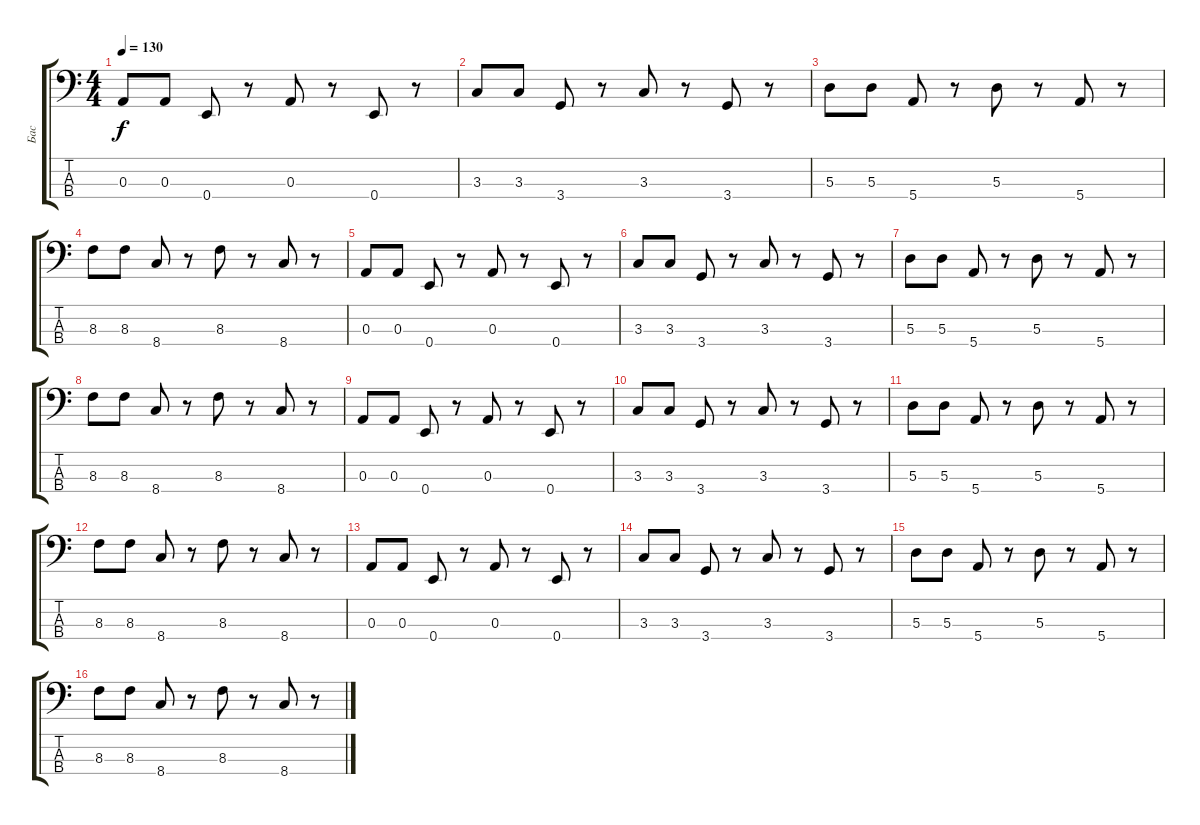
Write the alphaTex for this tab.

\track ("Бас" "Бас") {instrument synthbass1}
\staff {score tabs}
\tuning (G2 D2 A1 E1) {hide}
\ts (4 4)
\tempo 130
\clef f4
\ks c
0.3.8{dy f} 0.3.8 0.4.8 r.8 0.3.8 r.8 0.4.8 r.8 |
3.3.8 3.3.8 3.4.8 r.8 3.3.8 r.8 3.4.8 r.8 |
5.3.8 5.3.8 5.4.8 r.8 5.3.8 r.8 5.4.8 r.8 |
8.3.8 8.3.8 8.4.8 r.8 8.3.8 r.8 8.4.8 r.8 |
0.3.8 0.3.8 0.4.8 r.8 0.3.8 r.8 0.4.8 r.8 |
3.3.8 3.3.8 3.4.8 r.8 3.3.8 r.8 3.4.8 r.8 |
5.3.8 5.3.8 5.4.8 r.8 5.3.8 r.8 5.4.8 r.8 |
8.3.8 8.3.8 8.4.8 r.8 8.3.8 r.8 8.4.8 r.8 |
0.3.8 0.3.8 0.4.8 r.8 0.3.8 r.8 0.4.8 r.8 |
3.3.8 3.3.8 3.4.8 r.8 3.3.8 r.8 3.4.8 r.8 |
5.3.8 5.3.8 5.4.8 r.8 5.3.8 r.8 5.4.8 r.8 |
8.3.8 8.3.8 8.4.8 r.8 8.3.8 r.8 8.4.8 r.8 |
0.3.8 0.3.8 0.4.8 r.8 0.3.8 r.8 0.4.8 r.8 |
3.3.8 3.3.8 3.4.8 r.8 3.3.8 r.8 3.4.8 r.8 |
5.3.8 5.3.8 5.4.8 r.8 5.3.8 r.8 5.4.8 r.8 |
8.3.8 8.3.8 8.4.8 r.8 8.3.8 r.8 8.4.8 r.8
